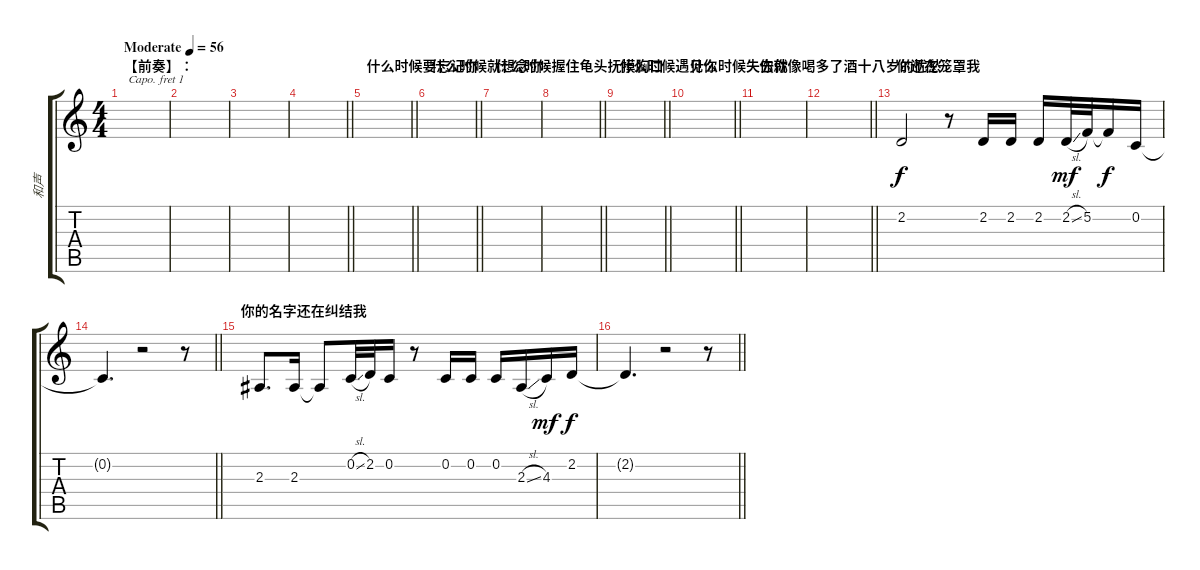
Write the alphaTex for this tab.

\track ("和声" "和声") {instrument lead6voice}
\staff {score tabs}
\capo 1
\tuning (E4 B3 G3 D3 A2 E2) {hide}
\ts (4 4)
\section ("" "【前奏】：")
\tempo (56 "Moderate")
\clef g2
\ks c
|
|
|
\barLineRight lightlight
|
\section ("" "什么时候要忘记你")
\barLineRight lightlight
|
\section ("" "什么时候就想念你")
\barLineRight lightlight
|
\section ("" "什么时候握住龟头抚摸胸口")
|
\barLineRight lightlight
|
\section ("" "什么时候遇见你")
\barLineRight lightlight
|
\section ("" "什么时候失去你")
\barLineRight lightlight
|
\section ("" "你就像喝多了酒十八岁的忧愁")
|
\barLineRight lightlight
|
\section ("" "你还在笼罩我")
2.2.2 r.8 2.2.16 2.2.16 2.2.16 2.2{sl}.32{dy mf} 5.2.32 5.2{t}.16{dy f} 0.2.16 |
\barLineRight lightlight
0.2{t}.4{d} r.2 r.8 |
\section ("" "你的名字还在纠结我")
2.3.8{d} 2.3.16 2.3{t}.8 0.2{sl}.32 2.2.32 0.2.16 r.8 0.2.16 0.2.16 0.2.16 2.3{sl}.16 4.3.16{dy mf} 2.2.16{dy f} |
\barLineRight lightlight
2.2{t}.4{d} r.2 r.8
